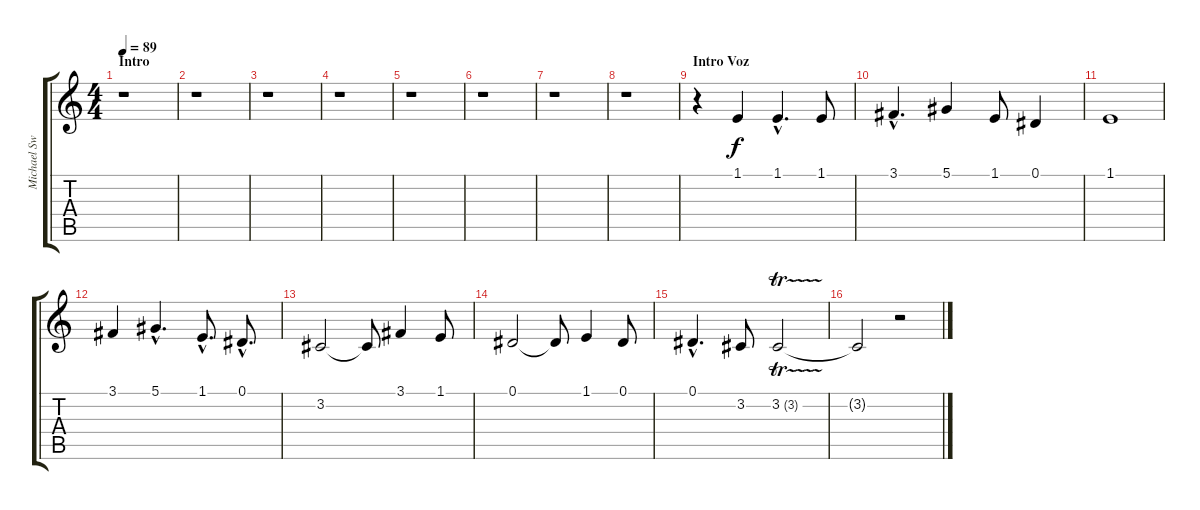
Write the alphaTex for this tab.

\track ("Michael Sweet" "Michael Sw") {instrument fx5brightness}
\staff {score tabs}
\tuning (Eb4 Bb3 Gb3 Db3 Ab2 Eb2) {hide}
\ts (4 4)
\section ("" "Intro")
\tempo 89
\clef g2
\ks c
r.1{dy f instrument fx5brightness} |
r.1 |
r.1 |
r.1 |
r.1 |
r.1 |
r.1 |
r.1 |
\section ("" "Intro Voz")
r.4 1.1.4 1.1{hac}.4{d} 1.1.8 |
3.1{hac}.4{d} 5.1.4 1.1.8 0.1.4 |
1.1.1 |
3.1.4 5.1{hac}.4{d} 1.1{hac}.8{d} 0.1{hac}.8{d} |
3.2.2 3.2{t}.8 3.1.4 1.1.8 |
0.1.2 0.1{t}.8 1.1.4 0.1.8 |
0.1{hac}.4{d} 3.2.8 3.2{tr (3 16)}.2 |
3.2{t}.2 r.2
